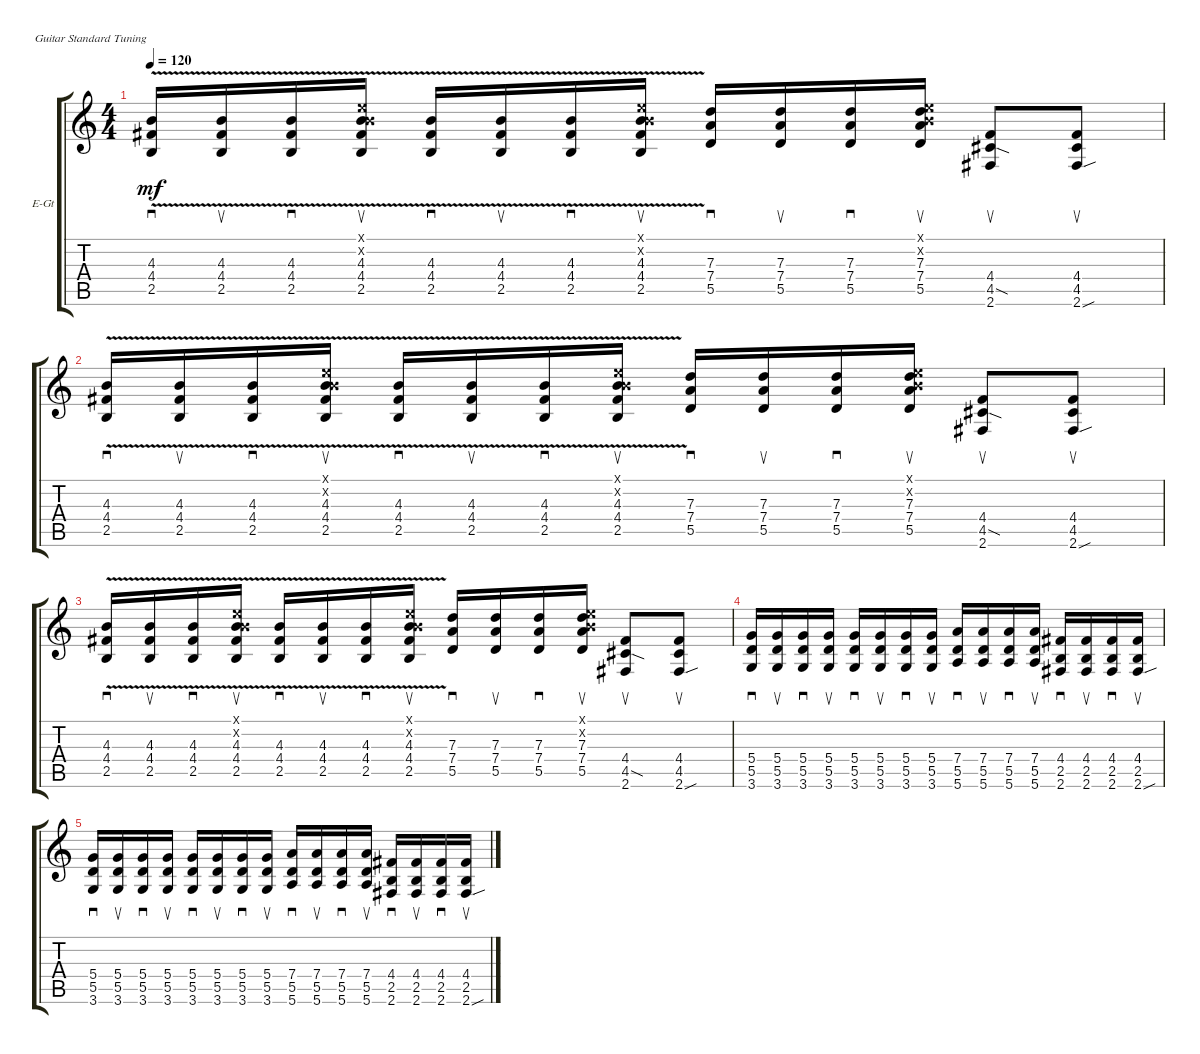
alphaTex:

\defaultSystemsLayout 4
\bracketExtendMode groupsimilarinstruments
\firstSystemTrackNameOrientation horizontal
\otherSystemsTrackNameOrientation horizontal
\track ("Electric Guitar" "E-Gt") {instrument overdrivenguitar}
\staff {score tabs}
\tuning (E4 B3 G3 D3 A2 E2)
\ts (4 4)
\tempo 120
\clef g2
\ks c
(2.5 4.4 4.3{v}).16{sd dy mf} (4.3{v} 4.4 2.5).16{su} (2.5 4.4 4.3{v}).16{sd} (4.3{v} 4.4 2.5 0.2{x} 0.1{x}).16{su} (2.5 4.4 4.3{v}).16{sd} (4.3{v} 4.4 2.5).16{su} (2.5 4.4 4.3{v}).16{sd} (4.3{v} 4.4 2.5 0.2{x} 0.1{x}).16{su} (7.4 7.3 5.5).16{sd} (7.3 5.5 7.4).16{su} (7.3 5.5 7.4).16{sd} (7.3 5.5 7.4 0.1{x} 0.2{x}).16{su} (4.5{sod} 4.4 2.6).8{su} (2.6{sou} 4.5 4.4).8{su} |
(2.5 4.4 4.3{v}).16{sd} (4.3{v} 4.4 2.5).16{su} (2.5 4.4 4.3{v}).16{sd} (4.3{v} 4.4 2.5 0.2{x} 0.1{x}).16{su} (2.5 4.4 4.3{v}).16{sd} (4.3{v} 4.4 2.5).16{su} (2.5 4.4 4.3{v}).16{sd} (4.3{v} 4.4 2.5 0.2{x} 0.1{x}).16{su} (7.4 7.3 5.5).16{sd} (7.3 5.5 7.4).16{su} (7.3 5.5 7.4).16{sd} (7.3 5.5 7.4 0.1{x} 0.2{x}).16{su} (4.5{sod} 4.4 2.6).8{su} (2.6{sou} 4.5 4.4).8{su} |
(2.5 4.4 4.3{v}).16{sd} (4.3{v} 4.4 2.5).16{su} (2.5 4.4 4.3{v}).16{sd} (4.3{v} 4.4 2.5 0.2{x} 0.1{x}).16{su} (2.5 4.4 4.3{v}).16{sd} (4.3{v} 4.4 2.5).16{su} (2.5 4.4 4.3{v}).16{sd} (4.3{v} 4.4 2.5 0.2{x} 0.1{x}).16{su} (7.4 7.3 5.5).16{sd} (7.3 5.5 7.4).16{su} (7.3 5.5 7.4).16{sd} (7.3 5.5 7.4 0.1{x} 0.2{x}).16{su} (4.5{sod} 4.4 2.6).8{su} (2.6{sou} 4.5 4.4).8{su} |
(5.4 5.5 3.6).16{sd} (3.6 5.4 5.5).16{su} (3.6 5.5 5.4).16{sd} (5.4 5.5 3.6).16{su} (3.6 5.5 5.4).16{sd} (3.6 5.5 5.4).16{su} (3.6 5.5 5.4).16{sd} (3.6 5.5 5.4).16{su} (7.4 5.5 5.6).16{sd} (5.6 5.5 7.4).16{su} (5.5 5.6 7.4).16{sd} (5.5 5.6 7.4).16{su} (2.5 4.4 2.6).16{sd} (4.4 2.5 2.6).16{su} (4.4 2.5 2.6).16{sd} (2.6{sou} 2.5 4.4).16{su} |
(5.4 5.5 3.6).16{sd} (3.6 5.4 5.5).16{su} (3.6 5.5 5.4).16{sd} (5.4 5.5 3.6).16{su} (3.6 5.5 5.4).16{sd} (3.6 5.5 5.4).16{su} (3.6 5.5 5.4).16{sd} (3.6 5.5 5.4).16{su} (7.4 5.5 5.6).16{sd} (5.6 5.5 7.4).16{su} (5.5 5.6 7.4).16{sd} (5.5 5.6 7.4).16{su} (2.5 4.4 2.6).16{sd} (4.4 2.5 2.6).16{su} (4.4 2.5 2.6).16{sd} (2.6{sou} 2.5 4.4).16{su}
